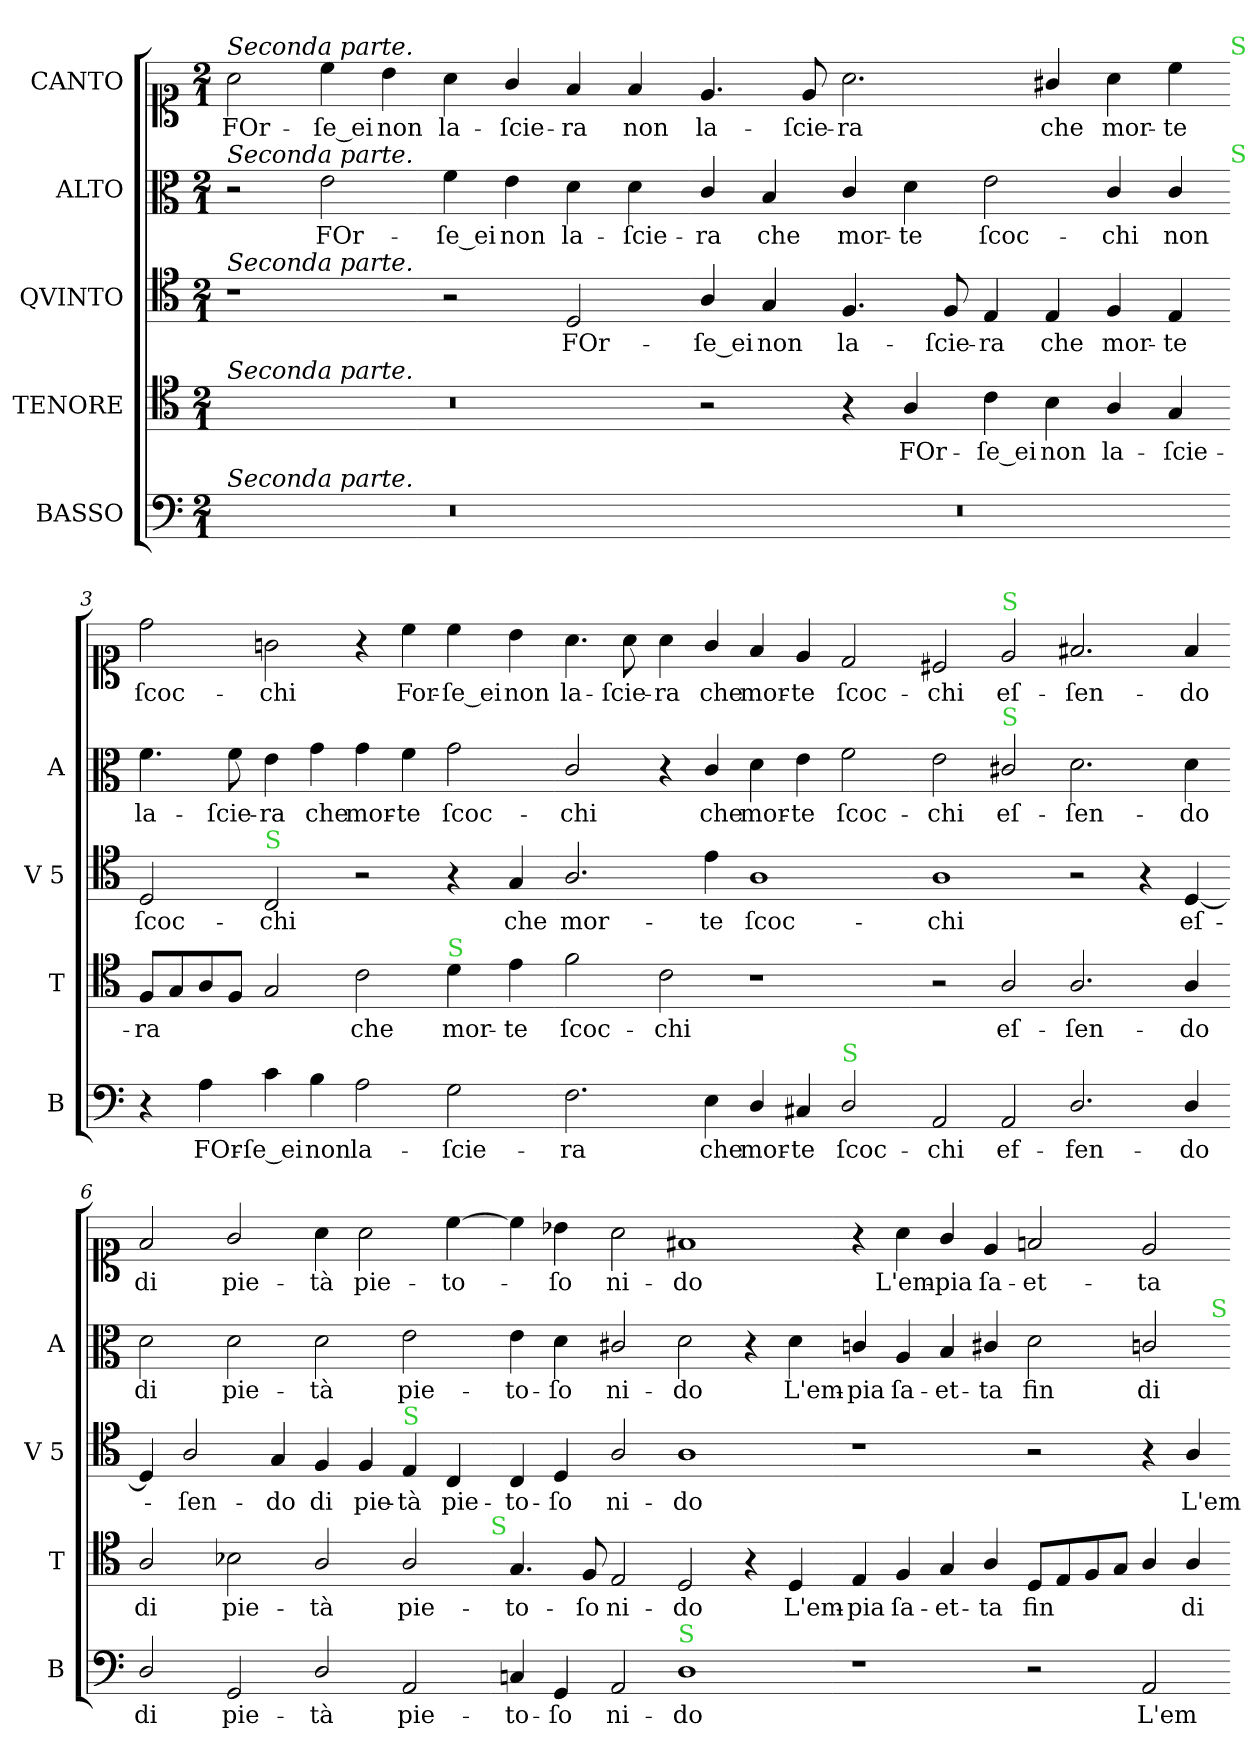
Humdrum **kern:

**kern	**text	**kern	**text	**kern	**text	**kern	**text	**kern	**text
*part5	*part5	*part4	*part4	*part3	*part3	*part2	*part2	*part1	*part1
*staff5	*staff5	*staff4	*staff4	*staff3	*staff3	*staff2	*staff2	*staff1	*staff1
*I"BASSO	*	*I"TENORE	*	*I"QVINTO	*	*I"ALTO	*	*I"CANTO	*
*I'B	*	*I'T	*	*I'V 5	*	*I'A	*	*	*
*clefF4	*	*clefC4	*	*clefC4	*	*clefC3	*	*clefC1	*
*k[]	*	*k[]	*	*k[]	*	*k[]	*	*k[]	*
*A:aeo	*	*A:aeo	*	*A:aeo	*	*A:aeo	*	*A:aeo	*
*M2/1	*	*M2/1	*	*M2/1	*	*M2/1	*	*M2/1	*
=1	=1	=1	=1	=1	=1	=1	=1	=1	=1
!	!	!	!	!	!	!	!	!LO:TX:a:i:t=Seconda parte.	!
!	!	!	!	!	!	!LO:TX:a:i:t=Seconda parte.	!	!	!
!	!	!	!	!LO:TX:a:i:t=Seconda parte.	!	!	!	!	!
!	!	!LO:TX:a:i:t=Seconda parte.	!	!	!	!	!	!	!
!LO:TX:a:i:t=Seconda parte.	!	!	!	!	!	!	!	!	!
0r	.	0r	.	1r	.	2r	.	2a\	FOr-
.	.	.	.	.	.	2e\	FOr-	4cc\	ſe ei
.	.	.	.	.	.	.	.	4b\	non
.	.	.	.	2r	.	4f\	ſe ei	4a\	la-
.	.	.	.	.	.	4e\	non	4g/	-ſcie-
.	.	.	.	2D/	FOr-	4d\	la-	4f/	-ra
.	.	.	.	.	.	4d\	-ſcie-	4f/	non
=2-	=2-	=2-	=2-	=2-	=2-	=2-	=2-	=2-	=2-
0r	.	2r	.	4A/	ſe ei	4c/	-ra	4.e/	la-
.	.	.	.	4G/	non	4B/	che	.	.
.	.	.	.	.	.	.	.	8e/	-ſcie-
.	.	4r	.	4.F/	la-	4c/	mor-	2.a\	-ra
.	.	4A/	FOr-	.	.	4d\	-te	.	.
.	.	.	.	8F/	-ſcie-	.	.	.	.
.	.	4c\	ſe ei	4E/	-ra	2e\	ſcoc-	.	.
.	.	4B\	non	4E/	che	.	.	4g#X/	che
.	.	4A/	la-	4F/	mor-	4c/	-chi	4a\	mor-
.	.	4G/	-ſcie-	4E/	-te	4c/	non	4cc\	-te
!	!	!	!	!	!	!	!	!LO:TX:a:color=limegreen:t=S	!
!	!	!	!	!	!	!LO:TX:a:color=limegreen:t=S	!	!	!
=3-	=3-	=3-	=3-	=3-	=3-	=3-	=3-	=3-	=3-
4r	.	8F/L	-ra	2D/	ſcoc-	4.f\	la-	2dd\	ſcoc-
.	.	8G/	.	.	.	.	.	.	.
4A\	FOr-	8A/	.	.	.	.	.	.	.
.	.	8F/J	.	.	.	8f\	-ſcie-	.	.
!	!	!	!	!LO:TX:a:color=limegreen:t=S	!	!	!	!	!
4c\	ſe ei	2G/	.	2C/	-chi	4e\	-ra	2gn\	-chi
4B\	non	.	.	.	.	4g\	che	.	.
2A\	la-	2c\	che	2r	.	4g\	mor-	4r	.
.	.	.	.	.	.	4f\	-te	4cc\	For-
!	!	!LO:TX:a:color=limegreen:t=S	!	!	!	!	!	!	!
2G\	-ſcie-	4d\	mor-	4r	.	2g\	ſcoc-	4cc\	ſe ei
.	.	4e\	-te	4G/	che	.	.	4b\	non
=4-	=4-	=4-	=4-	=4-	=4-	=4-	=4-	=4-	=4-
2.F\	-ra	2f\	ſcoc-	2.A/	mor-	2c/	-chi	4.a\	la-
.	.	.	.	.	.	.	.	8a\	-ſcie-
.	.	2c\	-chi	.	.	4r	.	4a\	-ra
4E\	che	.	.	4e\	-te	4c/	che	4g/	che
4D/	mor-	1r	.	1A	ſcoc-	4d\	mor-	4f/	mor-
4C#X/	-te	.	.	.	.	4e\	-te	4e/	-te
!LO:TX:a:color=limegreen:t=S	!	!	!	!	!	!	!	!	!
2D/	ſcoc-	.	.	.	.	2f\	ſcoc-	2d/	ſcoc-
=5-	=5-	=5-	=5-	=5-	=5-	=5-	=5-	=5-	=5-
2AA/	-chi	2r	.	1A	-chi	2e\	-chi	2c#X/	-chi
!	!	!	!	!	!	!	!	!LO:TX:a:color=limegreen:t=S	!
!	!	!	!	!	!	!LO:TX:a:color=limegreen:t=S	!	!	!
2AA/	ef-	2A/	eſ-	.	.	2c#X/	eſ-	2e/	eſ-
2.D/	-fen-	2.A/	-ſen-	2r	.	2.d\	-ſen-	2.f#X/	-ſen-
.	.	.	.	4r	.	.	.	.	.
4D/	-do	4A/	-do	[4D/	eſ-	4d\	-do	4f#/	-do
=6-	=6-	=6-	=6-	=6-	=6-	=6-	=6-	=6-	=6-
2D/	di	2A/	di	4D/]	.	2d\	di	2f#/	di
.	.	.	.	2A/	-ſen-	.	.	.	.
2GG/	pie-	2B-X\	pie-	.	.	2d\	pie-	2g/	pie-
.	.	.	.	4G/	-do	.	.	.	.
2D/	-tà	2A/	-tà	4F/	di	2d\	-tà	4a\	-tà
.	.	.	.	4F/	pie-	.	.	2a\	pie-
!	!	!	!	!LO:TX:a:color=limegreen:t=S	!	!	!	!	!
2AA/	pie-	2A/	pie-	4E/	-tà	2e\	pie-	.	.
.	.	.	.	4C/	pie-	.	.	[4cc\	-to-
!	!	!LO:TX:a:color=limegreen:t=S	!	!	!	!	!	!	!
=7-	=7-	=7-	=7-	=7-	=7-	=7-	=7-	=7-	=7-
4Cn/	-to-	4.G/	-to-	4C/	-to-	4e\	-to-	4cc\]	.
4GG/	-ſo	.	.	4D/	-ſo	4d\	-ſo	4b-X\	-ſo
.	.	8F/	-ſo	.	.	.	.	.	.
2AA/	ni-	2E/	ni-	2A/	ni-	2c#X/	ni-	2a\	ni-
!LO:TX:a:color=limegreen:t=S	!	!	!	!	!	!	!	!	!
1D	-do	2D/	-do	1A	-do	2d\	-do	1f#X	-do
.	.	4r	.	.	.	4r	.	.	.
.	.	4D/	L'em-	.	.	4d\	L'em-	.	.
=8-	=8-	=8-	=8-	=8-	=8-	=8-	=8-	=8-	=8-
1r	.	4E/	-pia	1r	.	4cn/	-pia	4r	.
.	.	4F/	ſa-	.	.	4A/	ſa-	4a\	L'em-
.	.	4G/	-et-	.	.	4B/	-et-	4g/	-pia
.	.	4A/	-ta	.	.	4c#X/	-ta	4e/	ſa-
2r	.	8D/L	fin	2r	.	2d\	fin	2fn/	-et-
.	.	8E/	.	.	.	.	.	.	.
.	.	8F/	.	.	.	.	.	.	.
.	.	8G/J	.	.	.	.	.	.	.
2AA/	L'em-	4A/	.	4r	.	2cn/	di	2e/	-ta
.	.	4A/	di	4A/	L'em-	.	.	.	.
!	!	!	!	!	!	!LO:TX:a:color=limegreen:t=S	!	!	!
=-	=-	=-	=-	=-	=-	=-	=-	=-	=-
*-	*-	*-	*-	*-	*-	*-	*-	*-	*-
